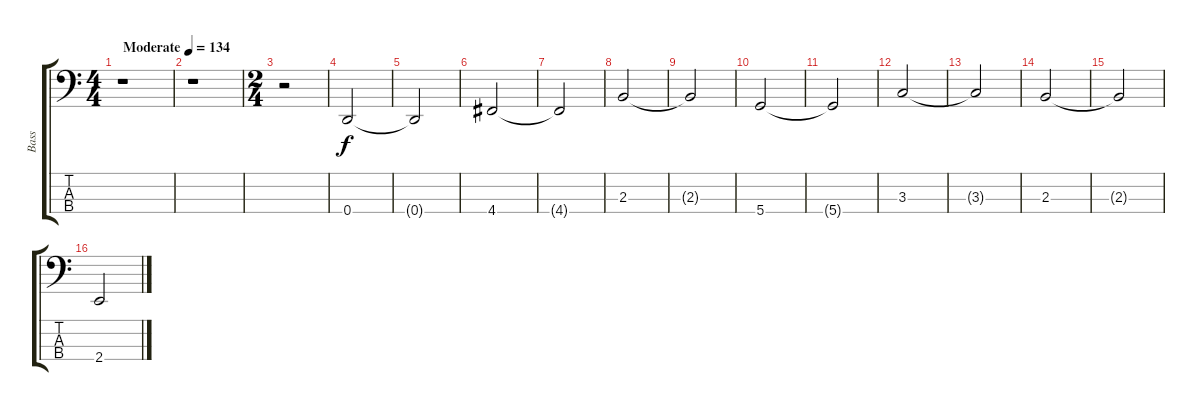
\track ("Bass" "Bass") {instrument electricbassfinger}
\staff {score tabs}
\tuning (G2 D2 A1 D1) {hide}
\ts (4 4)
\tempo (134 "Moderate")
\clef f4
\ks c
r.1{dy f instrument electricbassfinger} |
r.1 |
\ts (2 4)
r.2 |
0.4.2 |
0.4{t}.2 |
4.4.2 |
4.4{t}.2 |
2.3.2 |
2.3{t}.2 |
5.4.2 |
5.4{t}.2 |
3.3.2 |
3.3{t}.2 |
2.3.2 |
2.3{t}.2 |
2.4.2
